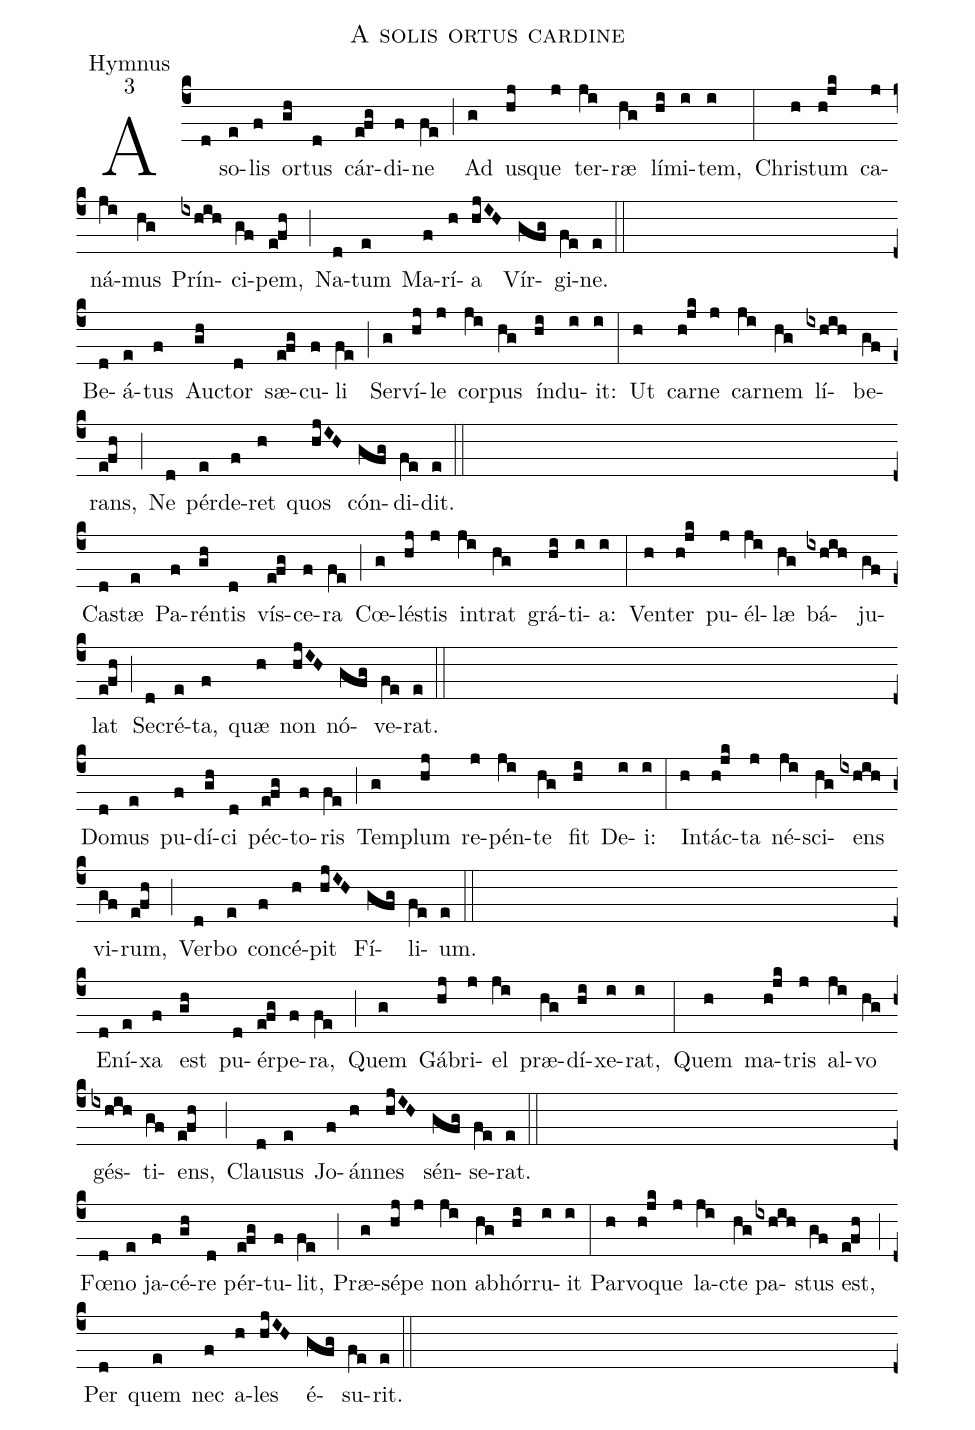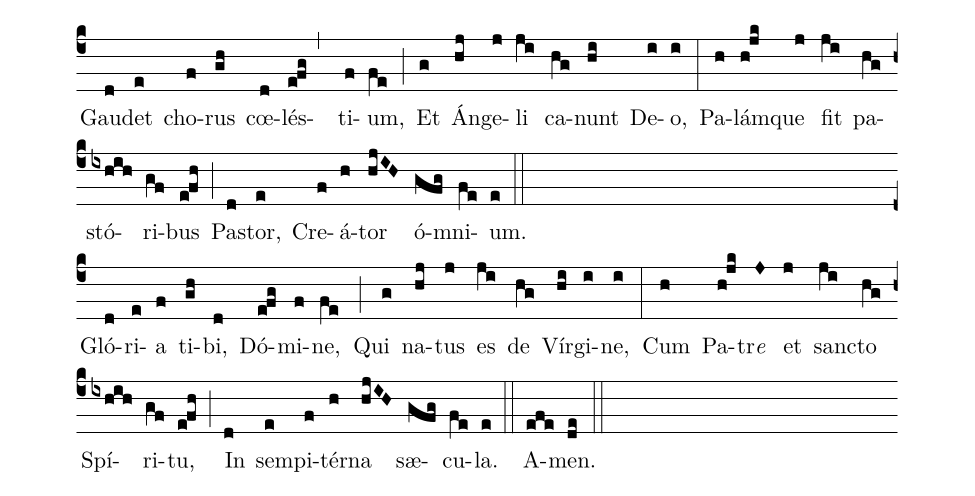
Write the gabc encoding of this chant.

name:A solis ortus cardine;
office-part:Hymnus;
mode:3;
%%
A(c4d) so(e)lis(f) or(gh)tus(d) cár(e!fg)di(f)ne(fe) (;)
Ad(g) us(hj)que(j) ter(ji)ræ(hg) lí(hi)mi(i)tem,(i) (:)
Chri(h)stum(h!jk) ca(j)ná(ji)mus(hg) Prín(ixhih)ci(gf)pem,(e!fh) (;)
Na(d)tum(e) Ma(f)rí(h)a(hjIH) Vír(gfg)gi(fe)ne.(e) (::) (Z)
Be(d)á(e)tus(f) Au(gh)ctor(d) sæ(e!fg)cu(f)li(fe) (;)
Ser(g)ví(hj)le(j) cor(ji)pus(hg) ín(hi)du(i)it:(i) (:)
Ut(h) car(h!jk)ne(j) car(ji)nem(hg) lí(ixhih)be(gf)rans,(e!fh) (;)
Ne(d) pér(e)de(f)ret(h) quos(hjIH) cón(gfg)di(fe)dit.(e) (::) (Z)

Ca(d)stæ(e) Pa(f)rén(gh)tis(d) vís(e!fg)ce(f)ra(fe) (;)
 Cœ(g)lés(hj)tis(j) in(ji)trat(hg) grá(hi)ti(i)a:(i) (:)
 Ven(h)ter(h!jk) pu(j)él(ji)læ(hg) bá(ixhih)ju(gf)lat(e!fh) (;)
 Se(d)cré(e)ta,(f) quæ(h) non(hjIH) nó(gfg)ve(fe)rat.(e) (::) (Z)

 Do(d)mus(e) pu(f)dí(gh)ci(d) péc(e!fg)to(f)ris(fe) (;)
 Tem(g)plum(hj) re(j)pén(ji)te(hg) fit(hi)  De(i)i:(i) (:)
  In(h)tác(h!jk)ta(j) né(ji)sci(hg)ens(ixhih) vi(gf)rum,(e!fh) (;)
 Ver(d)bo(e) con(f)cé(h)pit(hjIH) Fí(gfg)li(fe)um.(e) (::) (Z)

 E(d)ní(e)xa(f) est(gh) pu(d)ér(e!fg)pe(f)ra,(fe) (;)
 Quem(g) Gá(hj)bri(j)el(ji) præ(hg)dí(hi)xe(i)rat,(i) (:)
 Quem(h) ma(h!jk)tris(j) al(ji)vo(hg) gés(ixhih)ti(gf)ens,(e!fh) (;)
 Clau(d)sus(e) Jo(f)án(h)nes(hjIH) sén(gfg)se(fe)rat.(e) (::) (Z)

Fœ(d)no(e) ja(f)cé(gh)re(d) pér(e!fg)tu(f)lit,(fe) (;)
  Præ(g)sé(hj)pe(j) non(ji) ab(hg)hór(hi)ru(i)it(i) (:)
  Par(h)vo(h!jk)que(j) la(ji)cte(hg) pa(ixhih)stus(gf) est,(e!fh) (;)
   Per(d) quem(e) nec(f) a(h)les(hjIH) é(gfg)su(fe)rit.(e) (::) (Z)

Gau(d)det(e) cho(f)rus(gh) cœ(d)lés(e!fg,)ti(f)um,(fe) (;)
   Et(g) Án(hj)ge(j)li(ji) ca(hg)nunt(hi) De(i)o,(i) (:)
   Pa(h)lám(h!jk)que(j) fit(ji) pa(hg)stó(ixhih)ri(gf)bus(e!fh) (;)
    Pa(d)stor,(e) Cre(f)á(h)tor(hjIH) ó(gfg)mni(fe)um.(e) (::) (Z)

Gló(d)ri(e)a(f) ti(gh)bi,(d) Dó(e!fg)mi(f)ne,(fe) (;)
     Qui(g) na(hj)tus(j) es(ji) de(hg) Vír(hi)gi(i)ne,(i) (:)
     Cum(h) Pa(h!jk)tr<i>e</i>(J) et(j) san(ji)cto(hg) Spí(ixhih)ri(gf)tu,(e!fh) (;)
     In(d) sem(e)pi(f)tér(h)na(hjIH) sæ(gfg)cu(fe)la.(e) (::) A(efe)men.(de) (::)
